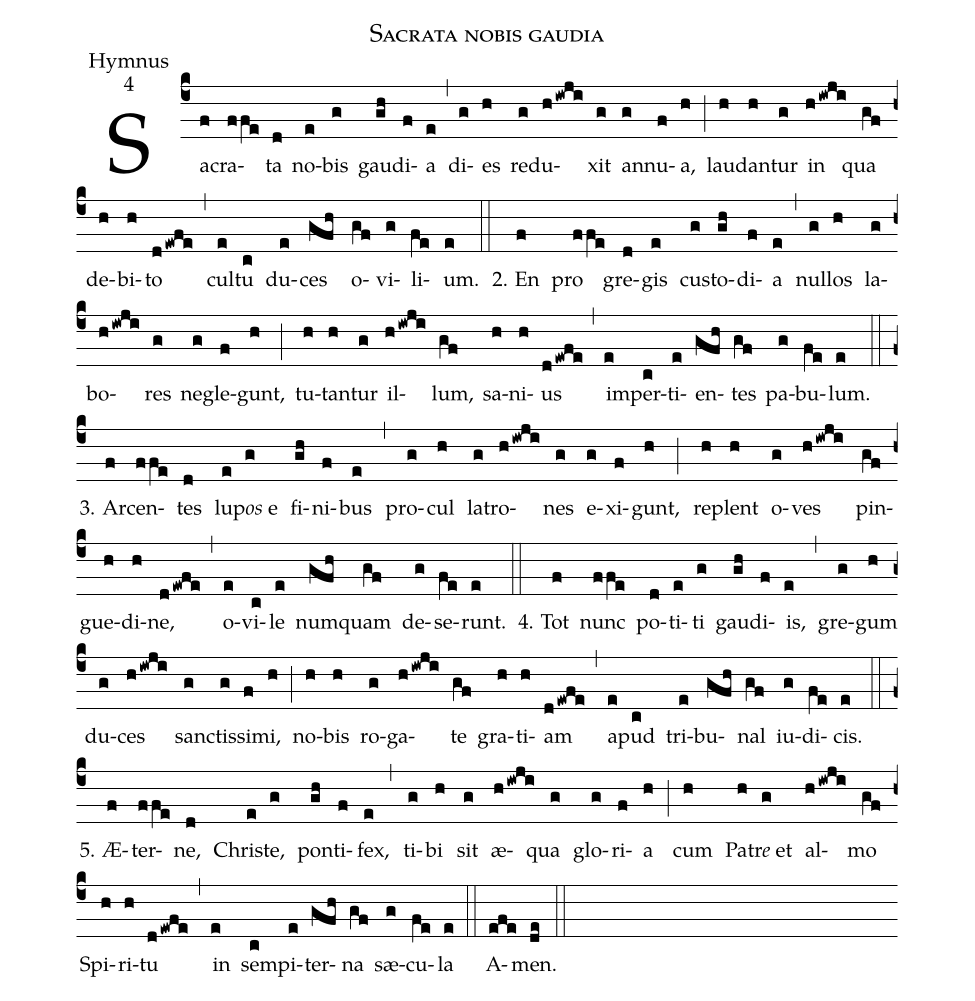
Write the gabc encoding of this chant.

name:Sacrata nobis gaudia;
office-part:Hymnus;
mode:4;
%%
(c4)Sa(f)cra(ffe)ta(d) no(e)bis(g) gau(gh)di(f)a(e) (,) di(g)es(h) re(g)du(hiwji)xit(g) an(g)nu(f)a,(h) (;) lau(h)dan(h)tur(g) in(hiwji) qua(gf) de(h)bi(h)to(dewfe) (,) cul(e)tu(c) du(e)ces(gfh) o(gf)vi(g)li(fe)um.(e) (::)

2. En(f) pro(ffe) gre(d)gis(e) cus(g)to(gh)di(f)a(e) (,) nul(g)los(h) la(g)bo(hiwji)res(g) ne(g)gle(f)gunt,(h) (;) tu(h)tan(h)tur(g) il(hiwji)lum,(gf) sa(h)ni(h)us(dewfe) (,) im(e)per(c)ti(e)en(gfh)tes(gf) pa(g)bu(fe)lum.(e) (::)

3. Ar(f)cen(ffe)tes(d) lu(e)p<i>os</i> e(g) fi(gh)ni(f)bus(e) (,) pro(g)cul(h) la(g)tro(hiwji)nes(g) e(g)xi(f)gunt,(h) (;) re(h)plent(h) o(g)ves(hiwji) pin(gf)gue(h)di(h)ne,(dewfe) (,)o(e)vi(c)le(e) num(gfh)quam(gf) de(g)se(fe)runt.(e) (::)

4. Tot(f) nunc(ffe) po(d)ti(e)ti(g) gau(gh)di(f)is,(e) (,) gre(g)gum(h) du(g)ces(hiwji) san(g)ctis(g)si(f)mi,(h) (;) no(h)bis(h) ro(g)ga(hiwji)te(gf) gra(h)ti(h)am(dewfe) (,) a(e)pud(c) tri(e)bu(gfh)nal(gf) iu(g)di(fe)cis.(e) (::)

5. Æ(f)ter(ffe)ne,(d) Chri(e)ste,(g) pon(gh)ti(f)fex,(e) (,) ti(g)bi(h) sit(g) æ(hiwji)qua(g) glo(g)ri(f)a(h) (;) cum(h) Pa(h)tr<i>e</i> et(g) al(hiwji)mo(gf) Spi(h)ri(h)tu(dewfe) (,) in(e) sem(c)pi(e)ter(gfh)na(gf) sæ(g)cu(fe)la(e) (::)    A(efe)men.(de) (::)
